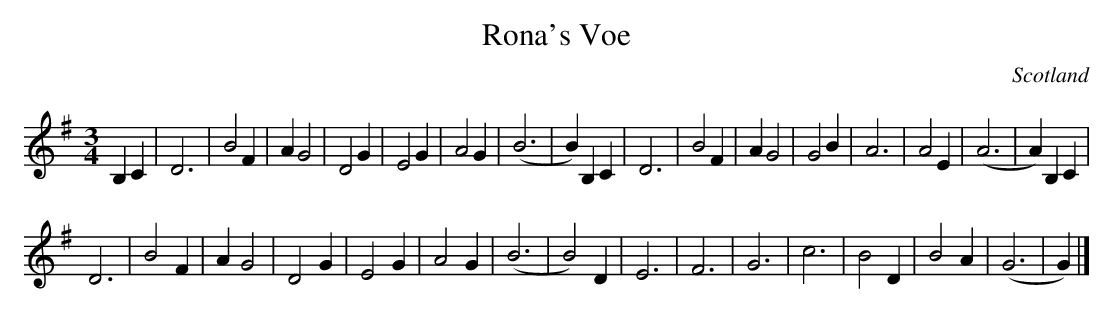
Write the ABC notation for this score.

X:1
T:Rona's Voe
L:1/4
M:3/4
O:Scotland
K:G major
B,C|\
D3 |B2 F|A G2|D2 G|E2 G|A2 G|(B3|B) B,C|\
D3 |B2 F|A G2|G2 B|A3  |A2 E|(A3|A) B,C|
D3 |B2 F|A G2|D2 G|E2 G|A2 G|(B3|B2) D|\
E3 |F3  |G3  |c3  |B2 D|B2 A|(G3|G)|]
